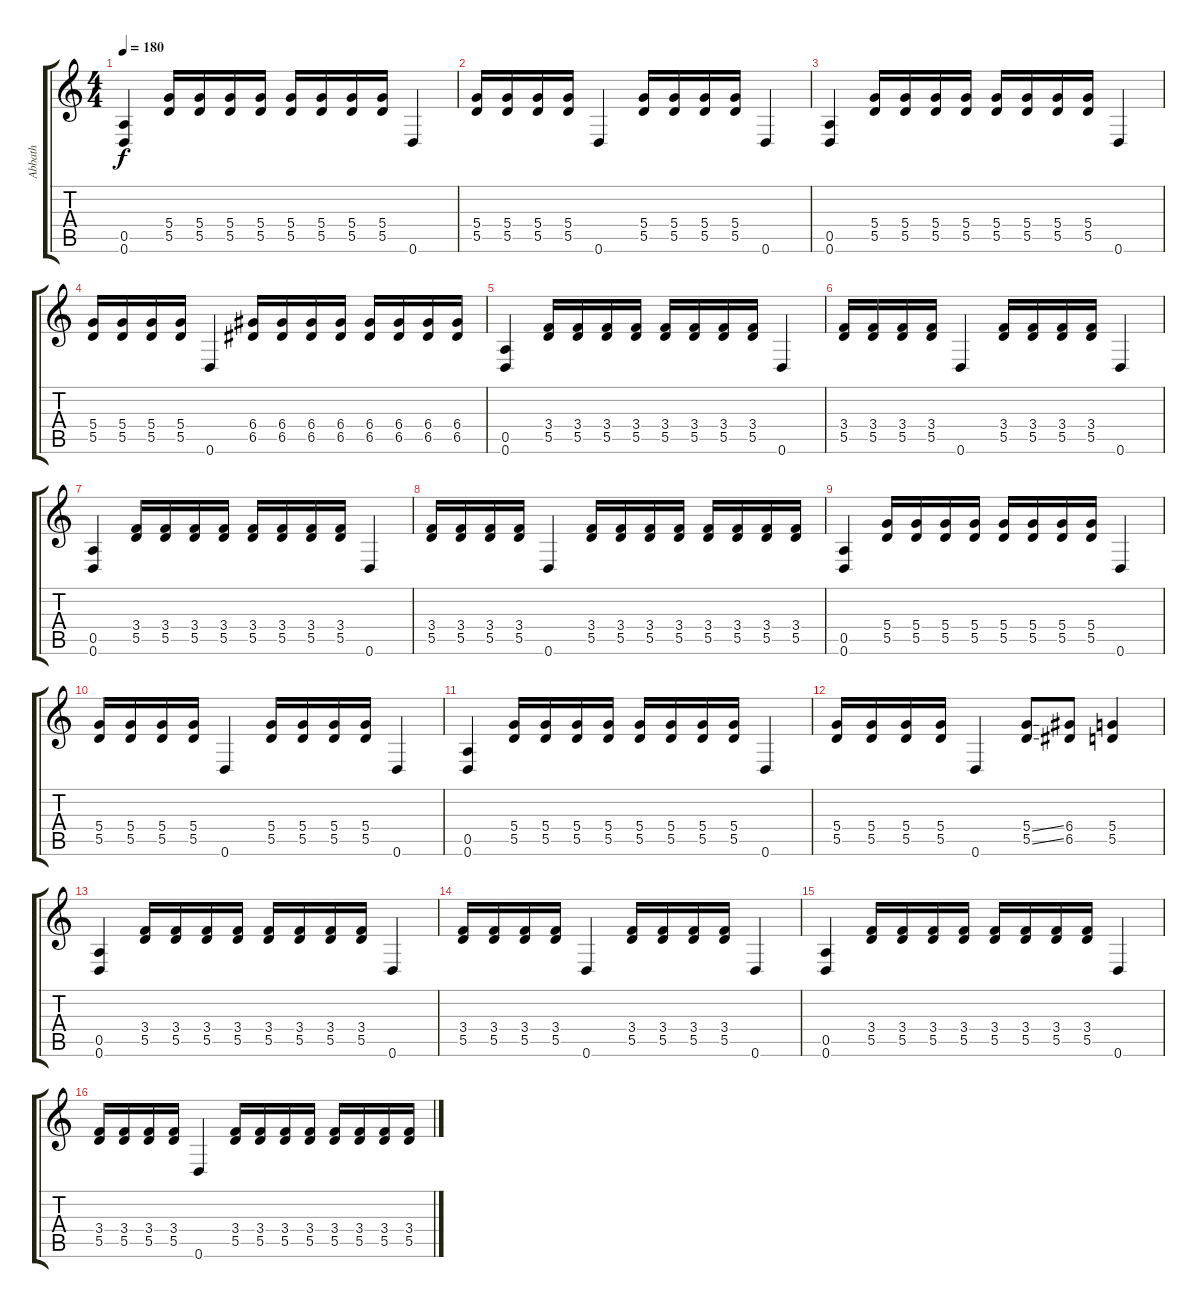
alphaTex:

\track ("Abbath" "Abbath") {instrument distortionguitar}
\staff {score tabs}
\tuning (E4 B3 G3 D3 A2 D2) {hide}
\ts (4 4)
\tempo 180
\clef g2
\ks c
(0.5 0.6).4{dy f} (5.4 5.5).16 (5.4 5.5).16 (5.4 5.5).16 (5.4 5.5).16 (5.4 5.5).16 (5.4 5.5).16 (5.4 5.5).16 (5.4 5.5).16 0.6.4 |
(5.4 5.5).16 (5.4 5.5).16 (5.4 5.5).16 (5.4 5.5).16 0.6.4 (5.4 5.5).16 (5.4 5.5).16 (5.4 5.5).16 (5.4 5.5).16 0.6.4 |
(0.5 0.6).4 (5.4 5.5).16 (5.4 5.5).16 (5.4 5.5).16 (5.4 5.5).16 (5.4 5.5).16 (5.4 5.5).16 (5.4 5.5).16 (5.4 5.5).16 0.6.4 |
(5.4 5.5).16 (5.4 5.5).16 (5.4 5.5).16 (5.4 5.5).16 0.6.4 (6.4 6.5).16 (6.4 6.5).16 (6.4 6.5).16 (6.4 6.5).16 (6.4 6.5).16 (6.4 6.5).16 (6.4 6.5).16 (6.4 6.5).16 |
(0.5 0.6).4 (3.4 5.5).16 (3.4 5.5).16 (3.4 5.5).16 (3.4 5.5).16 (3.4 5.5).16 (3.4 5.5).16 (3.4 5.5).16 (3.4 5.5).16 0.6.4 |
(3.4 5.5).16 (3.4 5.5).16 (3.4 5.5).16 (3.4 5.5).16 0.6.4 (3.4 5.5).16 (3.4 5.5).16 (3.4 5.5).16 (3.4 5.5).16 0.6.4 |
(0.5 0.6).4 (3.4 5.5).16 (3.4 5.5).16 (3.4 5.5).16 (3.4 5.5).16 (3.4 5.5).16 (3.4 5.5).16 (3.4 5.5).16 (3.4 5.5).16 0.6.4 |
(3.4 5.5).16 (3.4 5.5).16 (3.4 5.5).16 (3.4 5.5).16 0.6.4 (3.4 5.5).16 (3.4 5.5).16 (3.4 5.5).16 (3.4 5.5).16 (3.4 5.5).16 (3.4 5.5).16 (3.4 5.5).16 (3.4 5.5).16 |
(0.5 0.6).4 (5.4 5.5).16 (5.4 5.5).16 (5.4 5.5).16 (5.4 5.5).16 (5.4 5.5).16 (5.4 5.5).16 (5.4 5.5).16 (5.4 5.5).16 0.6.4 |
(5.4 5.5).16 (5.4 5.5).16 (5.4 5.5).16 (5.4 5.5).16 0.6.4 (5.4 5.5).16 (5.4 5.5).16 (5.4 5.5).16 (5.4 5.5).16 0.6.4 |
(0.5 0.6).4 (5.4 5.5).16 (5.4 5.5).16 (5.4 5.5).16 (5.4 5.5).16 (5.4 5.5).16 (5.4 5.5).16 (5.4 5.5).16 (5.4 5.5).16 0.6.4 |
(5.4 5.5).16 (5.4 5.5).16 (5.4 5.5).16 (5.4 5.5).16 0.6.4 (5.4{ss} 5.5{ss}).8 (6.4 6.5).8 (5.4 5.5).4 |
(0.5 0.6).4 (3.4 5.5).16 (3.4 5.5).16 (3.4 5.5).16 (3.4 5.5).16 (3.4 5.5).16 (3.4 5.5).16 (3.4 5.5).16 (3.4 5.5).16 0.6.4 |
(3.4 5.5).16 (3.4 5.5).16 (3.4 5.5).16 (3.4 5.5).16 0.6.4 (3.4 5.5).16 (3.4 5.5).16 (3.4 5.5).16 (3.4 5.5).16 0.6.4 |
(0.5 0.6).4 (3.4 5.5).16 (3.4 5.5).16 (3.4 5.5).16 (3.4 5.5).16 (3.4 5.5).16 (3.4 5.5).16 (3.4 5.5).16 (3.4 5.5).16 0.6.4 |
(3.4 5.5).16 (3.4 5.5).16 (3.4 5.5).16 (3.4 5.5).16 0.6.4 (3.4 5.5).16 (3.4 5.5).16 (3.4 5.5).16 (3.4 5.5).16 (3.4 5.5).16 (3.4 5.5).16 (3.4 5.5).16 (3.4 5.5).16
